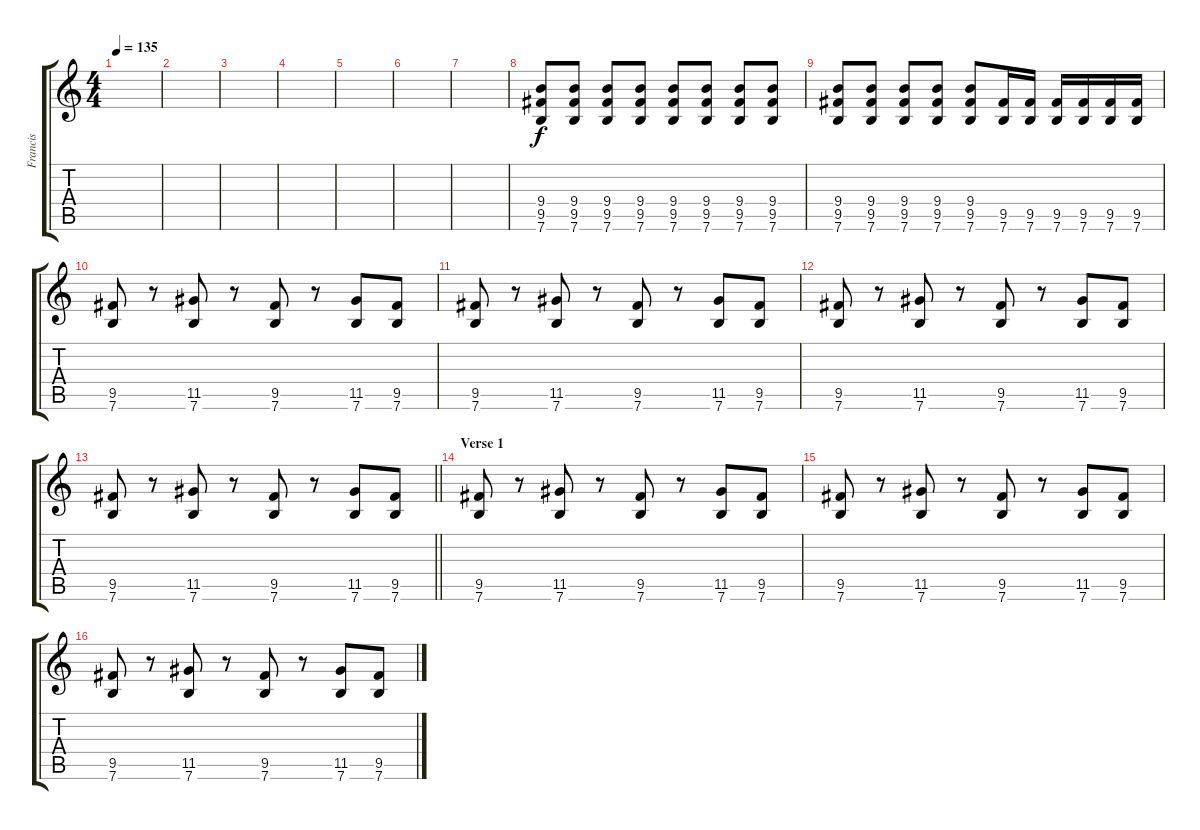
\track ("Francis" "Francis") {instrument overdrivenguitar}
\staff {score tabs}
\tuning (E4 B3 G3 D3 A2 E2) {hide}
\ts (4 4)
\tempo 135
\clef g2
\ks c
|
|
|
|
|
|
|
(9.4 9.5 7.6).8 (9.4 9.5 7.6).8 (9.4 9.5 7.6).8 (9.4 9.5 7.6).8 (9.4 9.5 7.6).8 (9.4 9.5 7.6).8 (9.4 9.5 7.6).8 (9.4 9.5 7.6).8 |
(9.4 9.5 7.6).8 (9.4 9.5 7.6).8 (9.4 9.5 7.6).8 (9.4 9.5 7.6).8 (9.4 9.5 7.6).8 (9.5 7.6).16 (9.5 7.6).16 (9.5 7.6).16 (9.5 7.6).16 (9.5 7.6).16 (9.5 7.6).16 |
(9.5 7.6).8 r.8 (11.5 7.6).8 r.8 (9.5 7.6).8 r.8 (11.5 7.6).8 (9.5 7.6).8 |
(9.5 7.6).8 r.8 (11.5 7.6).8 r.8 (9.5 7.6).8 r.8 (11.5 7.6).8 (9.5 7.6).8 |
(9.5 7.6).8 r.8 (11.5 7.6).8 r.8 (9.5 7.6).8 r.8 (11.5 7.6).8 (9.5 7.6).8 |
\barLineRight lightlight
(9.5 7.6).8 r.8 (11.5 7.6).8 r.8 (9.5 7.6).8 r.8 (11.5 7.6).8 (9.5 7.6).8 |
\section ("" "Verse 1")
(9.5 7.6).8 r.8 (11.5 7.6).8 r.8 (9.5 7.6).8 r.8 (11.5 7.6).8 (9.5 7.6).8 |
(9.5 7.6).8 r.8 (11.5 7.6).8 r.8 (9.5 7.6).8 r.8 (11.5 7.6).8 (9.5 7.6).8 |
(9.5 7.6).8 r.8 (11.5 7.6).8 r.8 (9.5 7.6).8 r.8 (11.5 7.6).8 (9.5 7.6).8
